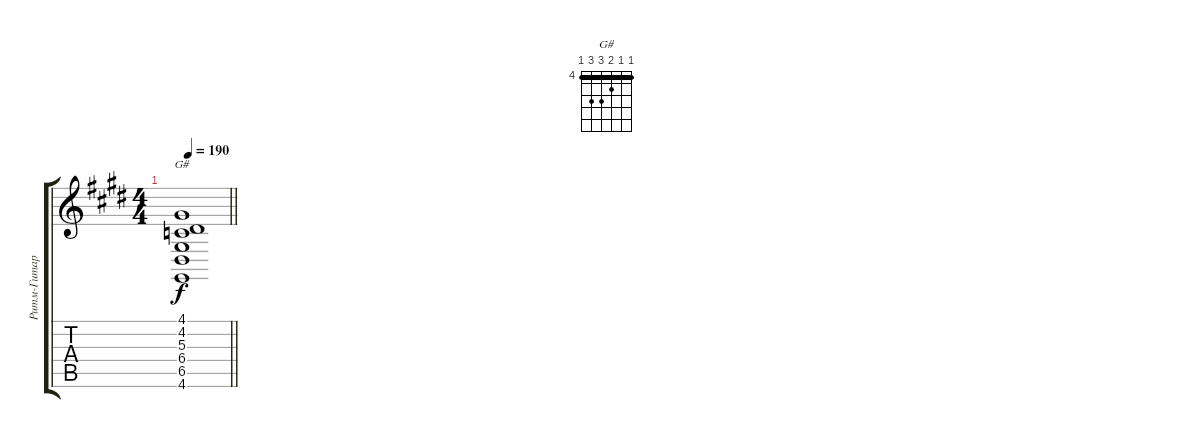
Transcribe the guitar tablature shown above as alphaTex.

\track ("Ритм-Гитара (Бой)" "Ритм-Гитар") {instrument orchestralharp}
\staff {score tabs}
\tuning (E4 B3 G3 D3 A2 E2) {hide}
\chord ("G#" 4 4 5 6 6 4) {firstfret 4 barre 4}
\ts (4 4)
\tempo 190
\clef g2
\barLineRight lightlight
\ks c#minor
(4.1{t} 4.2{t} 5.3{t} 6.4{t} 6.5{t} 4.6{t}).1{ch "G#" dy f}
